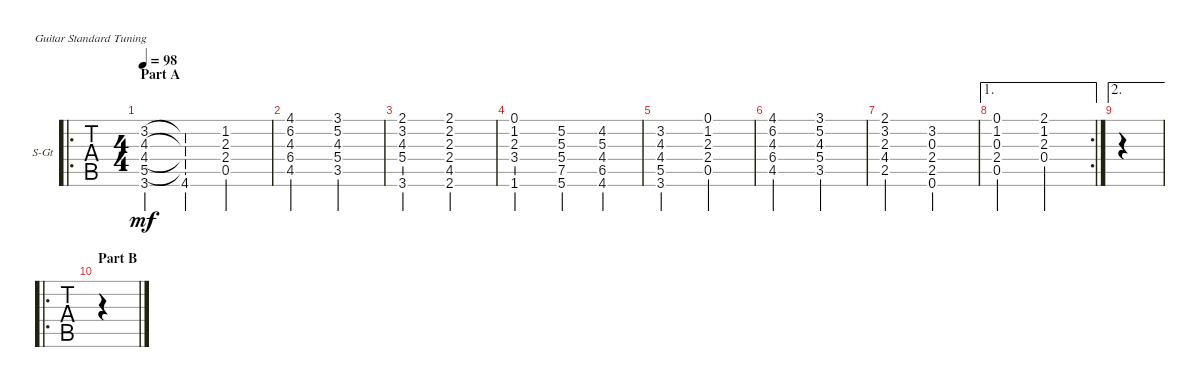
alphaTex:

\defaultSystemsLayout 4
\bracketExtendMode groupsimilarinstruments
\firstSystemTrackNameOrientation horizontal
\otherSystemsTrackNameOrientation horizontal
\track ("Steel Guitar" "S-Gt") {instrument acousticguitarsteel}
\staff {tabs}
\tuning (E4 B3 G3 D3 A2 E2)
\ro
\ts (4 4)
\section ("" "Part A")
\tempo 98
\clef g2
\ks g
(3.2 4.3 4.4 3.6 5.5).4{dy mf instrument acousticguitarsteel} (3.2{t} 4.3{t} 4.4{t} 4.6 5.5{t}).4 (1.2 2.3 2.4 0.5).2 |
(4.1 6.2 4.3 4.5 6.4).2 (3.1 5.2 4.3 5.4 3.5).2 |
(2.1 3.2 4.3 5.4 3.6).2 (2.1 2.2 2.3 2.4 4.5 2.6).2 |
(0.1 1.2 2.3 3.4 1.6).2 (5.2 5.3 5.4 7.5 5.6).4 (4.2 5.3 4.4 4.6 6.5).4 |
(3.2 4.3 4.4 3.6 5.5).2 (0.1 1.2 2.3 2.4 0.5).2 |
(4.1 6.2 4.3 4.5 6.4).2 (3.1 5.2 4.3 5.4 3.5).2 |
(2.5 4.4 2.3 3.2 2.1).2 (3.2 0.3 2.4 2.5 0.6).2 |
\ae 1
\rc 2
(0.1 1.2 0.3 2.4 0.5).2 (2.1 1.2 2.3 0.4).2 |
\ae 2
|
\ro
\section ("" "Part B")
